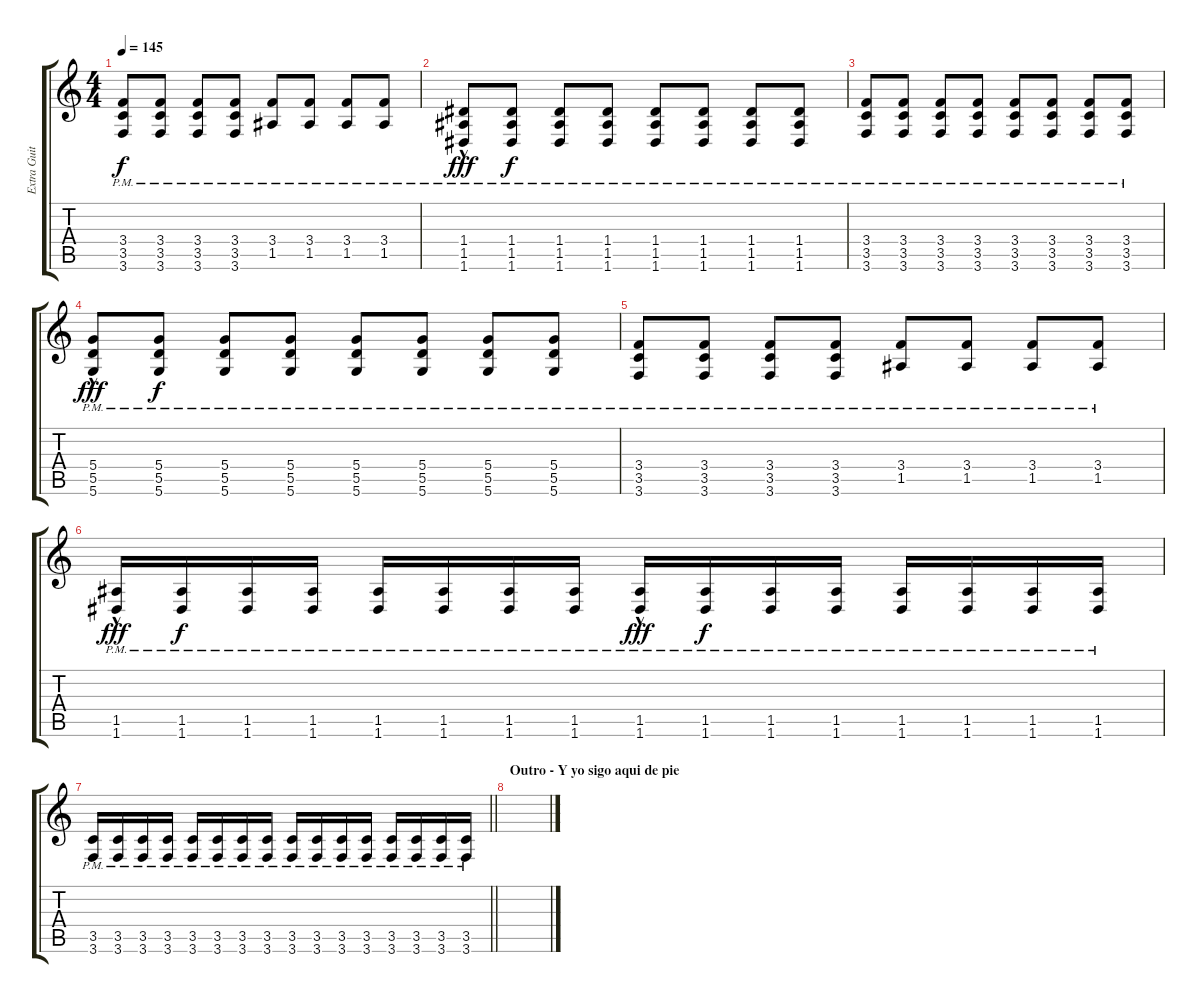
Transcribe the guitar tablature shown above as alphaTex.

\track ("Extra Guitar" "Extra Guit") {instrument distortionguitar}
\staff {score tabs}
\tuning (E4 B3 G3 D3 A2 D2) {hide}
\ts (4 4)
\tempo 145
\clef g2
\ks c
(3.4{pm} 3.5{pm} 3.6{pm}).8{dy f} (3.4{pm} 3.5{pm} 3.6{pm}).8 (3.4{pm} 3.5{pm} 3.6{pm}).8 (3.4{pm} 3.5{pm} 3.6{pm}).8 (3.4{pm} 1.5{pm}).8 (3.4{pm} 1.5{pm}).8 (3.4{pm} 1.5{pm}).8 (3.4{pm} 1.5{pm}).8 |
(1.4{hac pm} 1.5{hac pm} 1.6{hac pm}).8{dy fff} (1.4{pm} 1.5{pm} 1.6{pm}).8{dy f} (1.4{pm} 1.5{pm} 1.6{pm}).8 (1.4{pm} 1.5{pm} 1.6{pm}).8 (1.4{pm} 1.5{pm} 1.6{pm}).8 (1.4{pm} 1.5{pm} 1.6{pm}).8 (1.4{pm} 1.5{pm} 1.6{pm}).8 (1.4{pm} 1.5{pm} 1.6{pm}).8 |
(3.4{pm} 3.5{pm} 3.6{pm}).8 (3.4{pm} 3.5{pm} 3.6{pm}).8 (3.4{pm} 3.5{pm} 3.6{pm}).8 (3.4{pm} 3.5{pm} 3.6{pm}).8 (3.4{pm} 3.5{pm} 3.6{pm}).8 (3.4{pm} 3.5{pm} 3.6{pm}).8 (3.4{pm} 3.5{pm} 3.6{pm}).8 (3.4{pm} 3.5{pm} 3.6{pm}).8 |
(5.4{hac pm} 5.5{hac pm} 5.6{hac pm}).8{dy fff} (5.4{pm} 5.5{pm} 5.6{pm}).8{dy f} (5.4{pm} 5.5{pm} 5.6{pm}).8 (5.4{pm} 5.5{pm} 5.6{pm}).8 (5.4{pm} 5.5{pm} 5.6{pm}).8 (5.4{pm} 5.5{pm} 5.6{pm}).8 (5.4{pm} 5.5{pm} 5.6{pm}).8 (5.4{pm} 5.5{pm} 5.6{pm}).8 |
(3.4{pm} 3.5{pm} 3.6{pm}).8 (3.4{pm} 3.5{pm} 3.6{pm}).8 (3.4{pm} 3.5{pm} 3.6{pm}).8 (3.4{pm} 3.5{pm} 3.6{pm}).8 (3.4{pm} 1.5{pm}).8 (3.4{pm} 1.5{pm}).8 (3.4{pm} 1.5{pm}).8 (3.4{pm} 1.5{pm}).8 |
(1.5{hac pm} 1.6{hac pm}).16{dy fff} (1.5{pm} 1.6{pm}).16{dy f} (1.5{pm} 1.6{pm}).16 (1.5{pm} 1.6{pm}).16 (1.5{pm} 1.6{pm}).16 (1.5{pm} 1.6{pm}).16 (1.5{pm} 1.6{pm}).16 (1.5{pm} 1.6{pm}).16 (1.5{hac pm} 1.6{hac pm}).16{dy fff} (1.5{pm} 1.6{pm}).16{dy f} (1.5{pm} 1.6{pm}).16 (1.5{pm} 1.6{pm}).16 (1.5{pm} 1.6{pm}).16 (1.5{pm} 1.6{pm}).16 (1.5{pm} 1.6{pm}).16 (1.5{pm} 1.6{pm}).16 |
\barLineRight lightlight
(3.5{pm} 3.6{pm}).16 (3.5{pm} 3.6{pm}).16 (3.5{pm} 3.6{pm}).16 (3.5{pm} 3.6{pm}).16 (3.5{pm} 3.6{pm}).16 (3.5{pm} 3.6{pm}).16 (3.5{pm} 3.6{pm}).16 (3.5{pm} 3.6{pm}).16 (3.5{pm} 3.6{pm}).16 (3.5{pm} 3.6{pm}).16 (3.5{pm} 3.6{pm}).16 (3.5{pm} 3.6{pm}).16 (3.5{pm} 3.6{pm}).16 (3.5{pm} 3.6{pm}).16 (3.5{pm} 3.6{pm}).16 (3.5{pm} 3.6{pm}).16 |
\section ("" "Outro - Y yo sigo aqui de pie")
